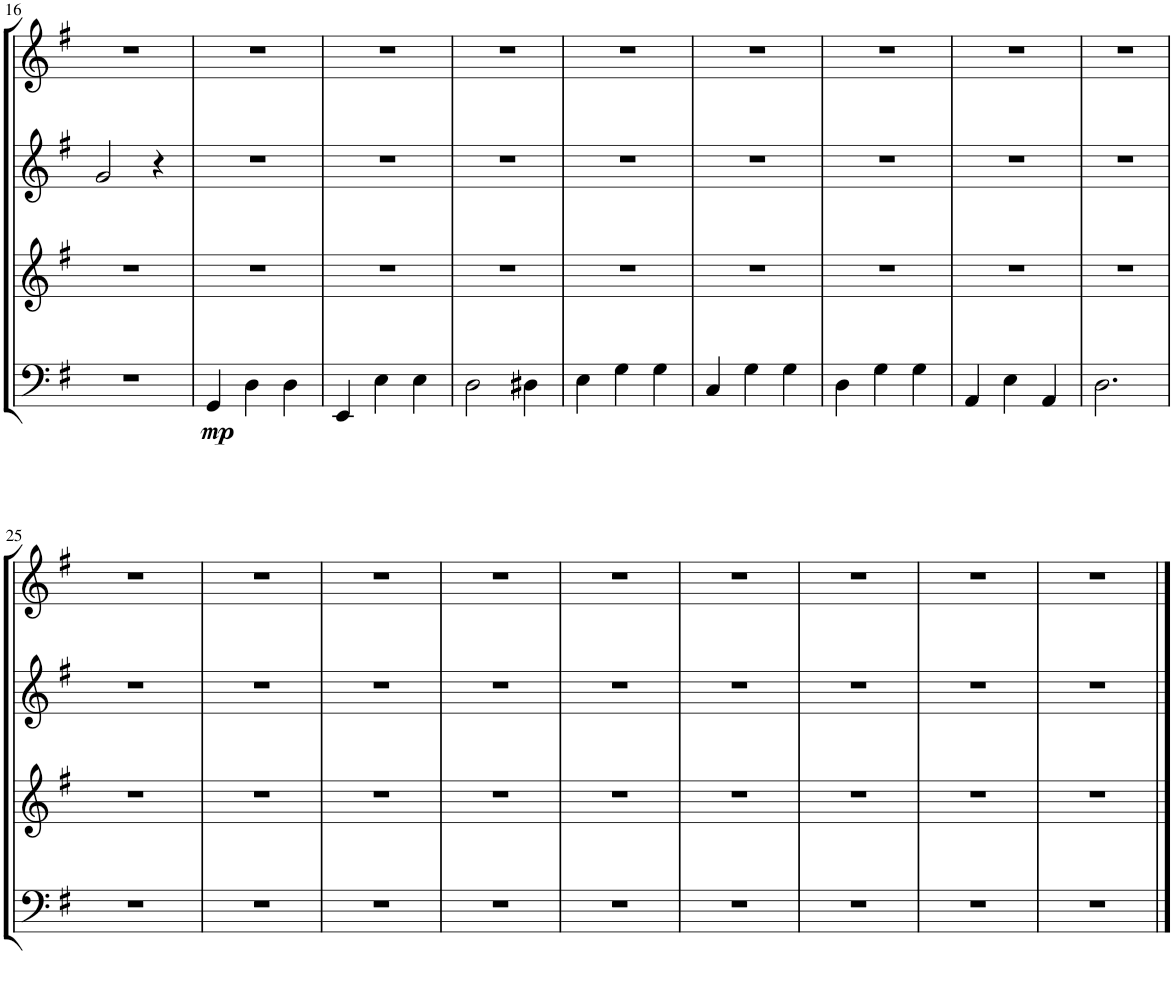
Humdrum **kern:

**kern	**dynam	**kern	**kern	**kern
*part4	*part4	*part3	*part2	*part1
*staff4	*staff4	*staff3	*staff2	*staff1
*I"Bassoon	*	*I"Bb Clarinet	*I"Oboe	*I"Flute
*I'Bsn	*	*I'Cl	*I'Ob	*I'Fl
!!LO:PB:g=z
*clefF4	*	*clefG2	*clefG2	*clefG2
*	*	*ITrd1c2	*	*
*k[f#]	*	*k[f#]	*k[f#]	*k[f#]
*M3/4	*	*M3/4	*M3/4	*M3/4
=16	=16	=16	=16	=16
2.r	.	2.r	2g/	2.r
.	.	.	4r	.
=17	=17	=17	=17	=17
!	!LO:DY:b	!	!	!
4GG/	mp	2.r	2.r	2.r
4D\	.	.	.	.
4D\	.	.	.	.
=18	=18	=18	=18	=18
4EE/	.	2.r	2.r	2.r
4E\	.	.	.	.
4E\	.	.	.	.
=19	=19	=19	=19	=19
2D\	.	2.r	2.r	2.r
4D#X\	.	.	.	.
=20	=20	=20	=20	=20
4E\	.	2.r	2.r	2.r
4G\	.	.	.	.
4G\	.	.	.	.
=21	=21	=21	=21	=21
4C/	.	2.r	2.r	2.r
4G\	.	.	.	.
4G\	.	.	.	.
=22	=22	=22	=22	=22
4D\	.	2.r	2.r	2.r
4G\	.	.	.	.
4G\	.	.	.	.
=23	=23	=23	=23	=23
4AA/	.	2.r	2.r	2.r
4E\	.	.	.	.
4AA/	.	.	.	.
=24	=24	=24	=24	=24
2.D\	.	2.r	2.r	2.r
!!LO:LB:g=z
=25	=25	=25	=25	=25
2.r	.	2.r	2.r	2.r
=26	=26	=26	=26	=26
2.r	.	2.r	2.r	2.r
=27	=27	=27	=27	=27
2.r	.	2.r	2.r	2.r
=28	=28	=28	=28	=28
2.r	.	2.r	2.r	2.r
=29	=29	=29	=29	=29
2.r	.	2.r	2.r	2.r
=30	=30	=30	=30	=30
2.r	.	2.r	2.r	2.r
=31	=31	=31	=31	=31
2.r	.	2.r	2.r	2.r
=32	=32	=32	=32	=32
2.r	.	2.r	2.r	2.r
=33	=33	=33	=33	=33
2.r	.	2.r	2.r	2.r
==	==	==	==	==
*-	*-	*-	*-	*-
